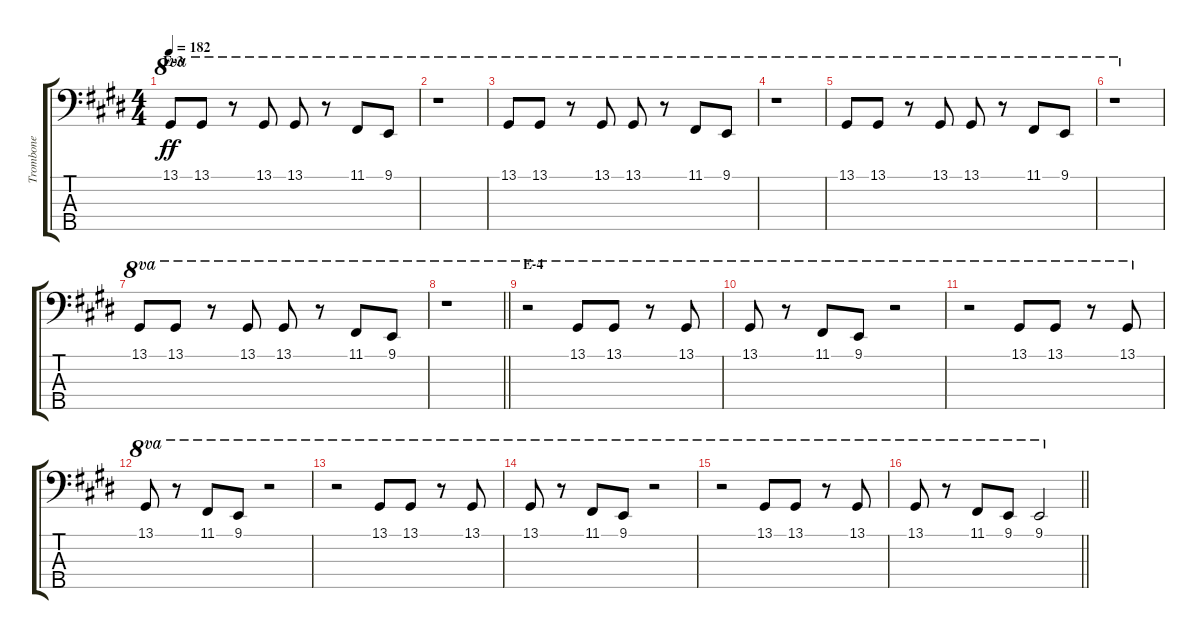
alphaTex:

\track ("Trombone" "Trombone") {instrument trombone}
\staff {score tabs}
\tuning (G2 D2 A1 E1 B0) {hide}
\ts (4 4)
\section ("" "E-3")
\tempo 182
\clef f4
\ks e
13.1.8{ot 8va dy ff} 13.1.8{ot 8va} r.8{ot 8va} 13.1.8{ot 8va} 13.1.8{ot 8va} r.8{ot 8va} 11.1.8{ot 8va} 9.1.8{ot 8va} |
r.1{ot 8va} |
13.1.8{ot 8va} 13.1.8{ot 8va} r.8{ot 8va} 13.1.8{ot 8va} 13.1.8{ot 8va} r.8{ot 8va} 11.1.8{ot 8va} 9.1.8{ot 8va} |
r.1{ot 8va} |
13.1.8{ot 8va} 13.1.8{ot 8va} r.8{ot 8va} 13.1.8{ot 8va} 13.1.8{ot 8va} r.8{ot 8va} 11.1.8{ot 8va} 9.1.8{ot 8va} |
r.1{ot 8va} |
13.1.8{ot 8va} 13.1.8{ot 8va} r.8{ot 8va} 13.1.8{ot 8va} 13.1.8{ot 8va} r.8{ot 8va} 11.1.8{ot 8va} 9.1.8{ot 8va} |
\barLineRight lightlight
r.1{ot 8va} |
\section ("" "E-4")
r.2{ot 8va} 13.1.8{ot 8va} 13.1.8{ot 8va} r.8{ot 8va} 13.1.8{ot 8va} |
13.1.8{ot 8va} r.8{ot 8va} 11.1.8{ot 8va} 9.1.8{ot 8va} r.2{ot 8va} |
r.2{ot 8va} 13.1.8{ot 8va} 13.1.8{ot 8va} r.8{ot 8va} 13.1.8{ot 8va} |
13.1.8{ot 8va} r.8{ot 8va} 11.1.8{ot 8va} 9.1.8{ot 8va} r.2{ot 8va} |
r.2{ot 8va} 13.1.8{ot 8va} 13.1.8{ot 8va} r.8{ot 8va} 13.1.8{ot 8va} |
13.1.8{ot 8va} r.8{ot 8va} 11.1.8{ot 8va} 9.1.8{ot 8va} r.2{ot 8va} |
r.2{ot 8va} 13.1.8{ot 8va} 13.1.8{ot 8va} r.8{ot 8va} 13.1.8{ot 8va} |
\barLineRight lightlight
13.1.8{ot 8va} r.8{ot 8va} 11.1.8{ot 8va} 9.1.8{ot 8va} 9.1.2{ot 8va}
